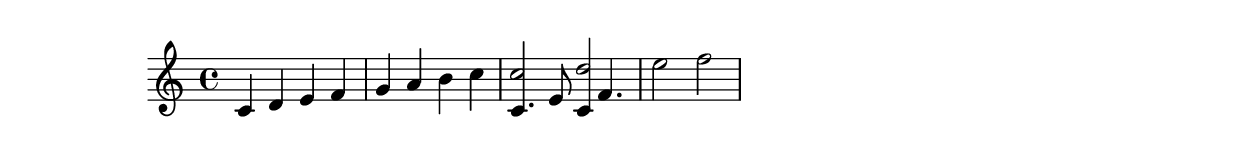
\version "2.22.1"

\score {
  <<
    % Main staff
    \new Staff {
      \relative c' {
        c4 d e f | % normal passage
        g a b c | % normal passage
        % ossia passage starts here
        <<
          { c2 d } % normal passage continues
          % ossia staff
          \new OssiaStaff {
            \override StaffSymbol.staff-space = #(magstep -3) % adjust staff size
            \override StaffSymbol.thickness = #(magstep -3) % adjust staff size
            \relative c' {
              c4. e8 c f4. | % ossia passage
            }
          }
        >>
        e2 f | % normal passage
      }
    }
  >>
  \layout { }
}